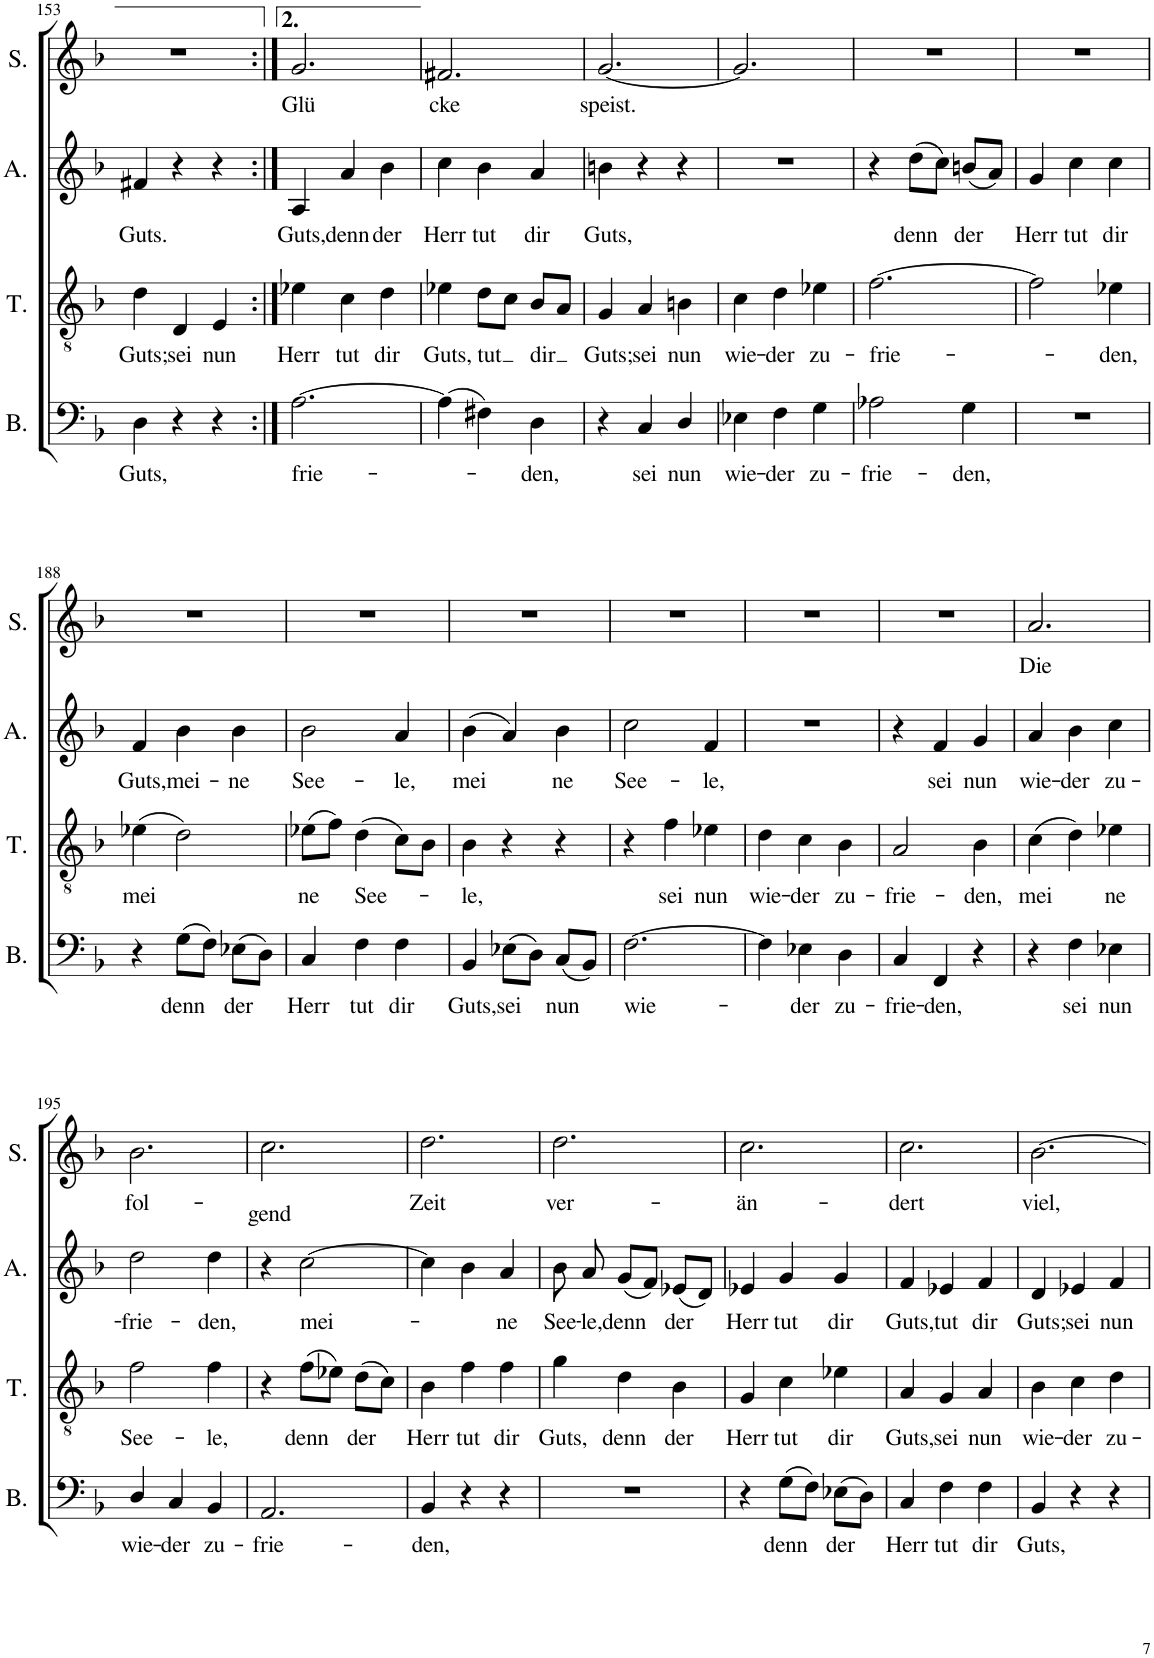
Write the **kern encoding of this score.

**kern	**text	**kern	**text	**kern	**text	**kern	**text
*part4	*part4	*part3	*part3	*part2	*part2	*part1	*part1
*staff4	*staff4	*staff3	*staff3	*staff2	*staff2	*staff1	*staff1
*I"Bass	*	*I"Tenor	*	*I"Alto	*	*I"Soprano	*
*I'B.	*	*I'T.	*	*I'A.	*	*I'S.	*
!!LO:PB:g=z
*clefF4	*	*clefGv2	*	*clefG2	*	*clefG2	*
*k[b-]	*	*k[b-]	*	*k[b-]	*	*k[b-]	*
*M3/4	*	*M3/4	*	*M3/4	*	*M3/4	*
=153	=153	=153	=153	=153	=153	=153	=153
!	!LO:LY:b	!	!LO:LY:b	!	!LO:LY:b	!	!
4D\	Guts,	4d\	Guts;	4f#X/	Guts.	2.r	.
!	!	!	!LO:LY:b	!	!	!	!
4r	.	4D/	sei	4r	.	.	.
!	!	!	!LO:LY:b	!	!	!	!
4r	.	4E/	nun	4r	.	.	.
=182:|!	=182:|!	=182:|!	=182:|!	=182:|!	=182:|!	=182:|!	=182:|!
!	!LO:LY:b	!	!LO:LY:b	!	!LO:LY:b	!	!LO:LY:b
[2.A\	frie-	4e-X\	Herr	4A/	Guts,	2.g/	Glü
!	!	!	!LO:LY:b	!	!LO:LY:b	!	!
.	.	4c\	tut	4a/	denn	.	.
!	!	!	!LO:LY:b	!	!LO:LY:b	!	!
.	.	4d\	dir	4b-\	der	.	.
=183	=183	=183	=183	=183	=183	=183	=183
!	!	!	!LO:LY:b	!	!LO:LY:b	!	!LO:LY:b
(4A\]	.	4e-X\	Guts,	4cc\	Herr	2.f#X/	cke
!	!	!	!LO:LY:b	!	!LO:LY:b	!	!
4F#X\)	.	8d\L	tut	4b-\	tut	.	.
.	.	8c\J	.	.	.	.	.
!	!LO:LY:b	!	!LO:LY:b	!	!LO:LY:b	!	!
4D\	-den,	8B-/L	dir	4a/	dir	.	.
.	.	8A/J	.	.	.	.	.
=184	=184	=184	=184	=184	=184	=184	=184
!	!	!	!LO:LY:b	!	!LO:LY:b	!	!LO:LY:b
4r	.	4G/	Guts;	4bn\	Guts,	[2.g/	speist.
!	!LO:LY:b	!	!LO:LY:b	!	!	!	!
4C/	sei	4A/	sei	4r	.	.	.
!	!LO:LY:b	!	!LO:LY:b	!	!	!	!
4D/	nun	4Bn\	nun	4r	.	.	.
=185	=185	=185	=185	=185	=185	=185	=185
!	!LO:LY:b	!	!LO:LY:b	!	!	!	!
4E-X\	wie-	4c\	wie-	2.r	.	2.g/]	.
!	!LO:LY:b	!	!LO:LY:b	!	!	!	!
4F\	-der	4d\	-der	.	.	.	.
!	!LO:LY:b	!	!LO:LY:b	!	!	!	!
4G\	zu-	4e-X\	zu-	.	.	.	.
=186	=186	=186	=186	=186	=186	=186	=186
!	!LO:LY:b	!	!LO:LY:b	!	!	!	!
2A-X\	-frie-	[2.f\	-frie-	4r	.	2.r	.
!	!	!	!	!	!LO:LY:b	!	!
.	.	.	.	(8dd\L	denn	.	.
.	.	.	.	8cc\J)	.	.	.
!	!LO:LY:b	!	!	!	!LO:LY:b	!	!
4G\	-den,	.	.	(8bn/L	der	.	.
.	.	.	.	8a/J)	.	.	.
=187	=187	=187	=187	=187	=187	=187	=187
!	!	!	!	!	!LO:LY:b	!	!
2.r	.	2f\]	.	4g/	Herr	2.r	.
!	!	!	!	!	!LO:LY:b	!	!
.	.	.	.	4cc\	tut	.	.
!	!	!	!LO:LY:b	!	!LO:LY:b	!	!
.	.	4e-X\	-den,	4cc\	dir	.	.
!!LO:LB:g=z
=188	=188	=188	=188	=188	=188	=188	=188
!	!	!	!LO:LY:b	!	!LO:LY:b	!	!
4r	.	(4e-X\	mei	4f/	Guts,	2.r	.
!	!LO:LY:b	!	!	!	!LO:LY:b	!	!
(8G\L	denn	2d\)	.	4b-\	mei-	.	.
8F\J)	.	.	.	.	.	.	.
!	!LO:LY:b	!	!	!	!LO:LY:b	!	!
(8E-X\L	der	.	.	4b-\	-ne	.	.
8D\J)	.	.	.	.	.	.	.
=189	=189	=189	=189	=189	=189	=189	=189
!	!LO:LY:b	!	!LO:LY:b	!	!LO:LY:b	!	!
4C/	Herr	(8e-X\L	ne	2b-\	See-	2.r	.
.	.	8f\J)	.	.	.	.	.
!	!LO:LY:b	!	!LO:LY:b	!	!	!	!
4F\	tut	(4d\	See-	.	.	.	.
!	!LO:LY:b	!	!	!	!LO:LY:b	!	!
4F\	dir	8c\L)	.	4a/	-le,	.	.
.	.	8B-\J	.	.	.	.	.
=190	=190	=190	=190	=190	=190	=190	=190
!	!LO:LY:b	!	!LO:LY:b	!	!LO:LY:b	!	!
4BB-/	Guts,	4B-\	-le,	(4b-\	mei	2.r	.
!	!LO:LY:b	!	!	!	!	!	!
(8E-X\L	sei	4r	.	4a/)	.	.	.
8D\J)	.	.	.	.	.	.	.
!	!LO:LY:b	!	!	!	!LO:LY:b	!	!
(8C/L	nun	4r	.	4b-\	ne	.	.
8BB-/J)	.	.	.	.	.	.	.
=191	=191	=191	=191	=191	=191	=191	=191
!	!LO:LY:b	!	!	!	!LO:LY:b	!	!
[2.F\	wie-	4r	.	2cc\	See-	2.r	.
!	!	!	!LO:LY:b	!	!	!	!
.	.	4f\	sei	.	.	.	.
!	!	!	!LO:LY:b	!	!LO:LY:b	!	!
.	.	4e-X\	nun	4f/	-le,	.	.
=192	=192	=192	=192	=192	=192	=192	=192
!	!	!	!LO:LY:b	!	!	!	!
4F\]	.	4d\	wie-	2.r	.	2.r	.
!	!LO:LY:b	!	!LO:LY:b	!	!	!	!
4E-X\	-der	4c\	-der	.	.	.	.
!	!LO:LY:b	!	!LO:LY:b	!	!	!	!
4D\	zu-	4B-\	zu-	.	.	.	.
=193	=193	=193	=193	=193	=193	=193	=193
!	!LO:LY:b	!	!LO:LY:b	!	!	!	!
4C/	-frie-	2A/	-frie-	4r	.	2.r	.
!	!LO:LY:b	!	!	!	!LO:LY:b	!	!
4FF/	-den,	.	.	4f/	sei	.	.
!	!	!	!LO:LY:b	!	!LO:LY:b	!	!
4r	.	4B-\	-den,	4g/	nun	.	.
=194	=194	=194	=194	=194	=194	=194	=194
!	!	!	!LO:LY:b	!	!LO:LY:b	!	!LO:LY:b
4r	.	(4c\	mei	4a/	wie-	2.a/	Die
!	!LO:LY:b	!	!	!	!LO:LY:b	!	!
4F\	sei	4d\)	.	4b-\	-der	.	.
!	!LO:LY:b	!	!LO:LY:b	!	!LO:LY:b	!	!
4E-X\	nun	4e-X\	ne	4cc\	zu-	.	.
!!LO:LB:g=z
=195	=195	=195	=195	=195	=195	=195	=195
!	!LO:LY:b	!	!LO:LY:b	!	!LO:LY:b	!	!LO:LY:b
4D/	wie-	2f\	See-	2dd\	-frie-	2.b-\	fol-
!	!LO:LY:b	!	!	!	!	!	!
4C/	-der	.	.	.	.	.	.
!	!LO:LY:b	!	!LO:LY:b	!	!LO:LY:b	!	!
4BB-/	zu-	4f\	-le,	4dd\	-den,	.	.
=196	=196	=196	=196	=196	=196	=196	=196
!	!LO:LY:b	!	!	!	!	!	!LO:LY:b
2.AA/	-frie-	4r	.	4r	.	2.cc\	-gend
!	!	!	!LO:LY:b	!	!LO:LY:b	!	!
.	.	(8f\L	denn	[2cc\	mei-	.	.
.	.	8e-X\J)	.	.	.	.	.
!	!	!	!LO:LY:b	!	!	!	!
.	.	(8d\L	der	.	.	.	.
.	.	8c\J)	.	.	.	.	.
=197	=197	=197	=197	=197	=197	=197	=197
!	!LO:LY:b	!	!LO:LY:b	!	!	!	!LO:LY:b
4BB-/	-den,	4B-\	Herr	4cc\]	.	2.dd\	Zeit
!	!	!	!LO:LY:b	!	!	!	!
4r	.	4f\	tut	4b-\	.	.	.
!	!	!	!LO:LY:b	!	!LO:LY:b	!	!
4r	.	4f\	dir	4a/	-ne	.	.
=198	=198	=198	=198	=198	=198	=198	=198
!	!	!	!LO:LY:b	!	!LO:LY:b	!	!LO:LY:b
2.r	.	4g\	Guts,	8b-\	See-	2.dd\	ver-
!	!	!	!	!	!LO:LY:b	!	!
.	.	.	.	8a/	-le,	.	.
!	!	!	!LO:LY:b	!	!LO:LY:b	!	!
.	.	4d\	denn	(8g/L	denn	.	.
.	.	.	.	8f/J)	.	.	.
!	!	!	!LO:LY:b	!	!LO:LY:b	!	!
.	.	4B-\	der	(8e-X/L	der	.	.
.	.	.	.	8d/J)	.	.	.
=199	=199	=199	=199	=199	=199	=199	=199
!	!	!	!LO:LY:b	!	!LO:LY:b	!	!LO:LY:b
4r	.	4G/	Herr	4e-X/	Herr	2.cc\	-än-
!	!LO:LY:b	!	!LO:LY:b	!	!LO:LY:b	!	!
(8G\L	denn	4c\	tut	4g/	tut	.	.
8F\J)	.	.	.	.	.	.	.
!	!LO:LY:b	!	!LO:LY:b	!	!LO:LY:b	!	!
(8E-X\L	der	4e-X\	dir	4g/	dir	.	.
8D\J)	.	.	.	.	.	.	.
=200	=200	=200	=200	=200	=200	=200	=200
!	!LO:LY:b	!	!LO:LY:b	!	!LO:LY:b	!	!LO:LY:b
4C/	Herr	4A/	Guts,	4f/	Guts,	2.cc\	-dert
!	!LO:LY:b	!	!LO:LY:b	!	!LO:LY:b	!	!
4F\	tut	4G/	sei	4e-X/	tut	.	.
!	!LO:LY:b	!	!LO:LY:b	!	!LO:LY:b	!	!
4F\	dir	4A/	nun	4f/	dir	.	.
=201	=201	=201	=201	=201	=201	=201	=201
!	!LO:LY:b	!	!LO:LY:b	!	!LO:LY:b	!	!LO:LY:b
4BB-/	Guts,	4B-\	wie-	4d/	Guts;	[2.b-\	viel,
!	!	!	!LO:LY:b	!	!LO:LY:b	!	!
4r	.	4c\	-der	4e-X/	sei	.	.
!	!	!	!LO:LY:b	!	!LO:LY:b	!	!
4r	.	4d\	zu-	4f/	nun	.	.
=	=	=	=	=	=	=	=
*-	*-	*-	*-	*-	*-	*-	*-
